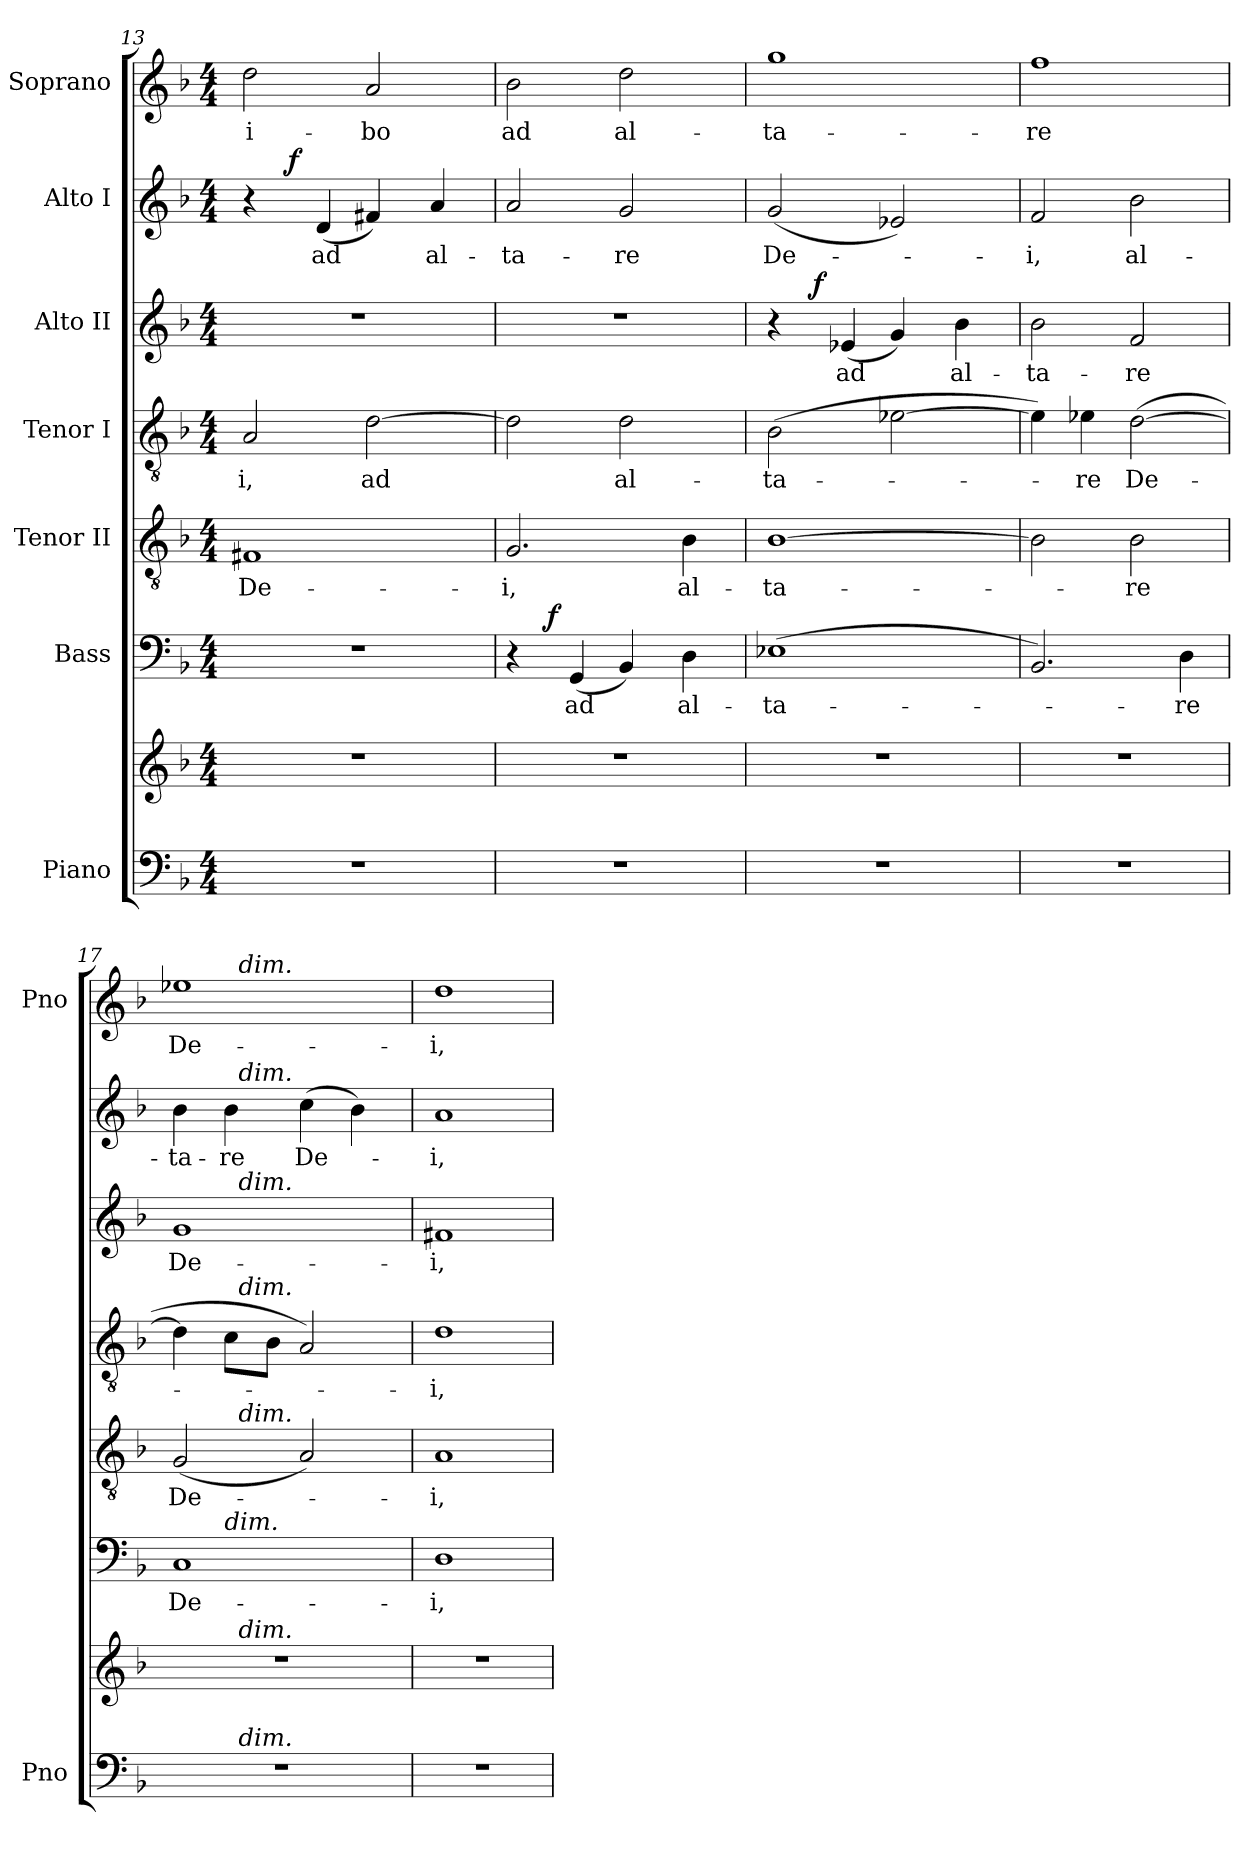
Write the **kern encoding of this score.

**kern	**kern	**kern	**text	**dynam	**kern	**text	**kern	**text	**kern	**text	**dynam	**kern	**text	**dynam	**kern	**text
*part7	*part7	*part6	*part6	*part6	*part5	*part5	*part4	*part4	*part3	*part3	*part3	*part2	*part2	*part2	*part1	*part1
*staff8	*staff7	*staff6	*staff6	*staff6	*staff5	*staff5	*staff4	*staff4	*staff3	*staff3	*staff3	*staff2	*staff2	*staff2	*staff1	*staff1
*I"Piano	*	*I"Bass	*	*	*I"Tenor II	*	*I"Tenor I	*	*I"Alto II	*	*	*I"Alto I	*	*	*I"Soprano	*
*I'Pno	*	*	*	*	*	*	*	*	*	*	*	*	*	*	*I'Pno	*
*clefF4	*clefG2	*clefF4	*	*	*clefGv2	*	*clefGv2	*	*clefG2	*	*	*clefG2	*	*	*clefG2	*
*k[b-]	*k[b-]	*k[b-]	*	*	*k[b-]	*	*k[b-]	*	*k[b-]	*	*	*k[b-]	*	*	*k[b-]	*
*F:	*F:	*F:	*	*	*F:	*	*F:	*	*F:	*	*	*F:	*	*	*F:	*
*M4/4	*M4/4	*M4/4	*	*	*M4/4	*	*M4/4	*	*M4/4	*	*	*M4/4	*	*	*M4/4	*
=13	=13	=13	=13	=13	=13	=13	=13	=13	=13	=13	=13	=13	=13	=13	=13	=13
!	!	!	!	!	!	!LO:LY:b	!	!LO:LY:b	!	!	!	!	!	!	!	!LO:LY:b
*	*	*	*	*	*	*	*	*	*	*	*	*^	*	*	*	*
1r	1r	1r	.	.	1F#X	De-	2A/	-i,	1r	.	.	4r	8ryy	.	.	2dd\	-i-
.	.	.	.	.	.	.	.	.	.	.	.	.	32ryy	.	.	.	.
!	!	!	!	!	!	!	!	!	!	!	!	!	!	!	!LO:DY:a	!	!
.	.	.	.	.	.	.	.	.	.	.	.	.	2ryy	.	f	.	.
!	!	!	!	!	!	!	!	!	!	!	!	!	!	!LO:LY:b	!	!	!
.	.	.	.	.	.	.	.	.	.	.	.	(<4d/	.	ad	.	.	.
!	!	!	!	!	!	!	!	!LO:LY:b	!	!	!	!	!	!	!	!	!LO:LY:b
.	.	.	.	.	.	.	[2d\	ad	.	.	.	4f#X/)	.	.	.	2a/	-bo
.	.	.	.	.	.	.	.	.	.	.	.	.	4ryy	.	.	.	.
!	!	!	!	!	!	!	!	!	!	!	!	!	!	!LO:LY:b	!	!	!
.	.	.	.	.	.	.	.	.	.	.	.	4a/	.	al-	.	.	.
.	.	.	.	.	.	.	.	.	.	.	.	.	16.ryy	.	.	.	.
=14	=14	=14	=14	=14	=14	=14	=14	=14	=14	=14	=14	=14	=14	=14	=14	=14	=14
!	!	!	!	!	!	!LO:LY:b	!	!	!	!	!	!	!	!LO:LY:b	!	!	!LO:LY:b
*	*	*^	*	*	*	*	*	*	*	*	*	*v	*v	*	*	*	*
1r	1r	4r	8.ryy	.	.	2.G/	-i,	2d\]	.	1r	.	.	2a/	-ta-	.	2b-\	ad
!	!	!	!	!	!LO:DY:a	!	!	!	!	!	!	!	!	!	!	!	!
.	.	.	2ryy	.	f	.	.	.	.	.	.	.	.	.	.	.	.
!	!	!	!	!LO:LY:b	!	!	!	!	!	!	!	!	!	!	!	!	!
.	.	(<4GG/	.	ad	.	.	.	.	.	.	.	.	.	.	.	.	.
!	!	!	!	!	!	!	!	!	!LO:LY:b	!	!	!	!	!LO:LY:b	!	!	!LO:LY:b
.	.	4BB-/)	.	.	.	.	.	2d\	al-	.	.	.	2g/	-re	.	2dd\	al-
.	.	.	4ryy	.	.	.	.	.	.	.	.	.	.	.	.	.	.
!	!	!	!	!LO:LY:b	!	!	!LO:LY:b	!	!	!	!	!	!	!	!	!	!
.	.	4D\	.	al-	.	4B-\	al-	.	.	.	.	.	.	.	.	.	.
.	.	.	16ryy	.	.	.	.	.	.	.	.	.	.	.	.	.	.
=15	=15	=15	=15	=15	=15	=15	=15	=15	=15	=15	=15	=15	=15	=15	=15	=15	=15
!	!	!	!	!LO:LY:b	!	!	!LO:LY:b	!	!LO:LY:b	!	!	!	!	!LO:LY:b	!	!	!LO:LY:b
*	*	*v	*v	*	*	*	*	*	*	*^	*	*	*	*	*	*	*
1r	1r	(>1E-X	-ta-	.	[1B-	-ta-	(>2B-\	-ta-	4r	8ryy	.	.	(<2g/	De-	.	1gg	-ta-
.	.	.	.	.	.	.	.	.	.	32ryy	.	.	.	.	.	.	.
!	!	!	!	!	!	!	!	!	!	!	!	!LO:DY:a	!	!	!	!	!
.	.	.	.	.	.	.	.	.	.	2ryy	.	f	.	.	.	.	.
!	!	!	!	!	!	!	!	!	!	!	!LO:LY:b	!	!	!	!	!	!
.	.	.	.	.	.	.	.	.	(<4e-X/	.	ad	.	.	.	.	.	.
.	.	.	.	.	.	.	[2e-X\	.	4g/)	.	.	.	2e-X/)	.	.	.	.
.	.	.	.	.	.	.	.	.	.	4ryy	.	.	.	.	.	.	.
!	!	!	!	!	!	!	!	!	!	!	!LO:LY:b	!	!	!	!	!	!
.	.	.	.	.	.	.	.	.	4b-\	.	al-	.	.	.	.	.	.
.	.	.	.	.	.	.	.	.	.	16.ryy	.	.	.	.	.	.	.
=16	=16	=16	=16	=16	=16	=16	=16	=16	=16	=16	=16	=16	=16	=16	=16	=16	=16
!	!	!	!	!	!	!	!	!	!	!	!LO:LY:b	!	!	!LO:LY:b	!	!	!LO:LY:b
*	*	*	*	*	*	*	*	*	*v	*v	*	*	*	*	*	*	*
1r	1r	2.BB-/)	.	.	2B-\]	.	4e-\])	.	2b-\	-ta-	.	2f/	-i,	.	1ff	-re
!	!	!	!	!	!	!	!	!LO:LY:b	!	!	!	!	!	!	!	!
.	.	.	.	.	.	.	4e-X\	-re	.	.	.	.	.	.	.	.
!	!	!	!	!	!	!LO:LY:b	!	!LO:LY:b	!	!LO:LY:b	!	!	!LO:LY:b	!	!	!
.	.	.	.	.	2B-\	-re	(>[2d\	De-	2f/	-re	.	2b-\	al-	.	.	.
!	!	!	!LO:LY:b	!	!	!	!	!	!	!	!	!	!	!	!	!
.	.	4D\	-re	.	.	.	.	.	.	.	.	.	.	.	.	.
=17	=17	=17	=17	=17	=17	=17	=17	=17	=17	=17	=17	=17	=17	=17	=17	=17
!	!	!	!LO:LY:b	!	!	!LO:LY:b	!	!	!	!LO:LY:b	!	!	!LO:LY:b	!	!	!LO:LY:b
*^	*^	*^	*	*	*^	*	*^	*	*^	*	*	*^	*	*	*^	*
1r	4ryy	1r	4ryy	1C	4ryy	De-	.	(<2G/	4ryy	De-	4d\]	4ryy	.	1g	4ryy	De-	.	4b-\	4ryy	-ta-	.	1ee-X	4ryy	De-
!	!	!	!	!	!LO:TX:a:i:t=dim.	!	!	!	!	!	!	!	!	!	!	!	!	!	!	!	!	!	!	!
!	!	!	!	!	!	!	!	!	!	!	!	!	!	!	!	!	!	!	!	!LO:LY:b	!	!	!	!
.	32ryy	.	32ryy	.	2.ryy	.	.	.	32ryy	.	8c\L	32ryy	.	.	32ryy	.	.	4b-\	32ryy	-re	.	.	32ryy	.
!	!	!	!	!	!	!	!	!	!	!	!	!	!	!	!	!	!	!	!	!	!	!	!LO:TX:a:i:t=dim.	!
!	!	!	!	!	!	!	!	!	!	!	!	!	!	!	!	!	!	!	!LO:TX:a:i:t=dim.	!	!	!	!	!
!	!	!	!	!	!	!	!	!	!	!	!	!	!	!	!LO:TX:a:i:t=dim.	!	!	!	!	!	!	!	!	!
!	!	!	!	!	!	!	!	!	!	!	!	!LO:TX:a:i:t=dim.	!	!	!	!	!	!	!	!	!	!	!	!
!	!	!	!	!	!	!	!	!	!LO:TX:a:i:t=dim.	!	!	!	!	!	!	!	!	!	!	!	!	!	!	!
!	!	!	!LO:TX:a:i:t=dim.	!	!	!	!	!	!	!	!	!	!	!	!	!	!	!	!	!	!	!	!	!
!	!LO:TX:a:i:t=dim.	!	!	!	!	!	!	!	!	!	!	!	!	!	!	!	!	!	!	!	!	!	!	!
.	2ryy	.	2ryy	.	.	.	.	.	2ryy	.	.	2ryy	.	.	2ryy	.	.	.	2ryy	.	.	.	2ryy	.
.	.	.	.	.	.	.	.	.	.	.	8B-\J	.	.	.	.	.	.	.	.	.	.	.	.	.
!	!	!	!	!	!	!	!	!	!	!	!	!	!	!	!	!	!	!	!	!LO:LY:b	!	!	!	!
.	.	.	.	.	.	.	.	2A/)	.	.	2A/)	.	.	.	.	.	.	(>4cc\	.	De-	.	.	.	.
.	.	.	.	.	.	.	.	.	.	.	.	.	.	.	.	.	.	4b-\)	.	.	.	.	.	.
.	8..ryy	.	8..ryy	.	.	.	.	.	8..ryy	.	.	8..ryy	.	.	8..ryy	.	.	.	8..ryy	.	.	.	8..ryy	.
!!LO:LB:g=z
=18	=18	=18	=18	=18	=18	=18	=18	=18	=18	=18	=18	=18	=18	=18	=18	=18	=18	=18	=18	=18	=18	=18	=18	=18
!	!	!	!	!	!	!LO:LY:b	!	!	!	!LO:LY:b	!	!	!LO:LY:b	!	!	!LO:LY:b	!	!	!	!LO:LY:b	!	!	!	!LO:LY:b
*v	*v	*	*	*v	*v	*	*	*v	*v	*	*v	*v	*	*v	*v	*	*	*v	*v	*	*	*v	*v	*
*	*v	*v	*	*	*	*	*	*	*	*	*	*	*	*	*	*	*
1r	1r	1D	-i,	.	1A	-i,	1d	-i,	1f#X	-i,	.	1a	-i,	.	1dd	-i,
=	=	=	=	=	=	=	=	=	=	=	=	=	=	=	=	=
*-	*-	*-	*-	*-	*-	*-	*-	*-	*-	*-	*-	*-	*-	*-	*-	*-
